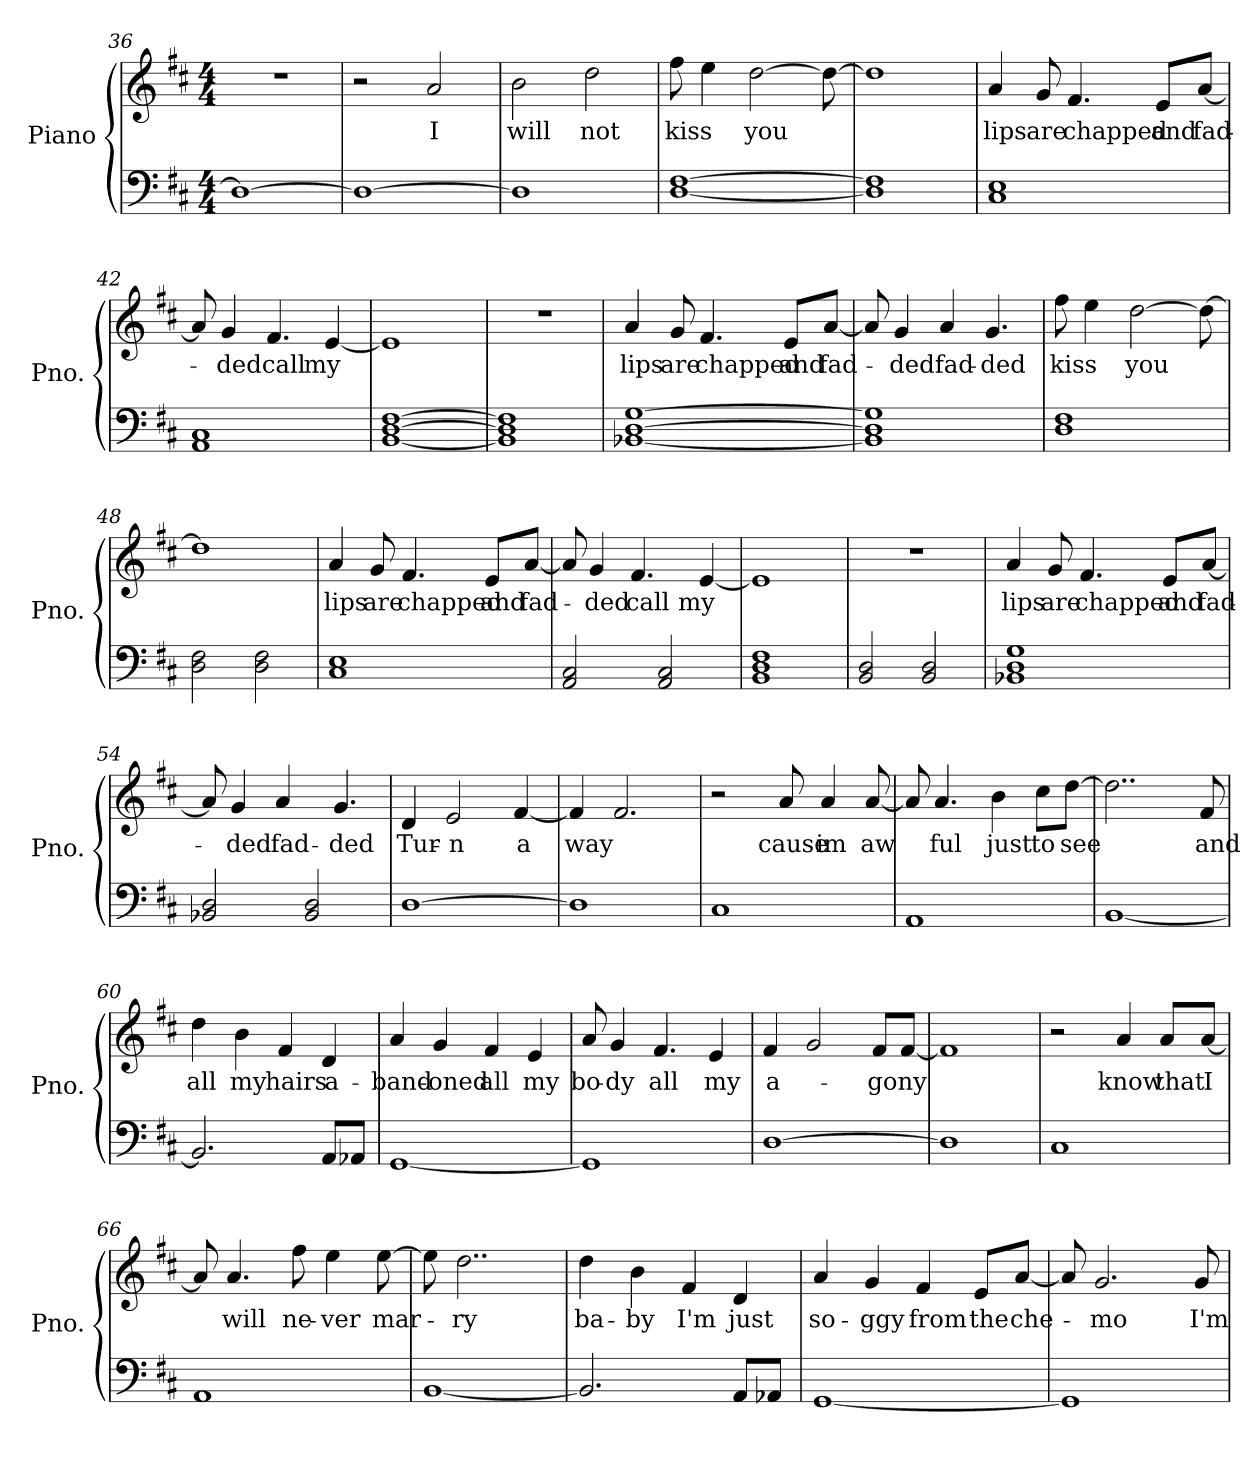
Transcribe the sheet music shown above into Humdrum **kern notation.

**kern	**kern	**text
*part1	*part1	*part1
*staff2	*staff1	*staff1
*I"Piano	*	*
*I'Pno.	*	*
*clefF4	*clefG2	*
*k[f#c#]	*k[f#c#]	*
*M4/4	*M4/4	*
=36	=36	=36
1D_	1r	.
=37	=37	=37
1D_	2r	.
.	2a/	I
!!LO:PB:g=z
=38	=38	=38
1D]	2b\	will
.	2dd\	not
=39	=39	=39
[1D [1F#	8ff#\	kiss
.	4ee\	.
.	[2dd\	you
.	8dd\_	.
=40	=40	=40
1D] 1F#]	1dd]	.
=41	=41	=41
1C# 1E	4a/	lips
.	8g/	are
.	4.f#/	chapped
.	8e/L	and
.	[8a/J	fad-
=42	=42	=42
1AA 1C#	8a/]	.
.	4g/	-ded
.	4.f#/	call
.	[4e/	my
=43	=43	=43
[1BB [1D [1F#	1e]	.
=44	=44	=44
1BB] 1D] 1F#]	1r	.
!!LO:LB:g=z
=45	=45	=45
[1BB-X [1D [1G	4a/	lips
.	8g/	are
.	4.f#/	chapped
.	8e/L	and
.	[8a/J	fad-
=46	=46	=46
1BB-] 1D] 1G]	8a/]	.
.	4g/	-ded
.	4a/	fad-
.	4.g/	-ded
=47	=47	=47
1D 1F#	8ff#\	kiss
.	4ee\	.
.	[2dd\	you
.	8dd\_	.
=48	=48	=48
2D\ 2F#\	1dd]	.
2D\ 2F#\	.	.
=49	=49	=49
1C# 1E	4a/	lips
.	8g/	are
.	4.f#/	chapped
.	8e/L	and
.	[8a/J	fad-
!!LO:LB:g=z
=50	=50	=50
2AA/ 2C#/	8a/]	.
.	4g/	-ded
.	4.f#/	call
2AA/ 2C#/	.	.
.	[4e/	my
=51	=51	=51
1BB 1D 1F#	1e]	.
=52	=52	=52
2BB/ 2D/	1r	.
2BB/ 2D/	.	.
=53	=53	=53
1BB-X 1D 1G	4a/	lips
.	8g/	are
.	4.f#/	chapped
.	8e/L	and
.	[8a/J	fad-
=54	=54	=54
2BB-X/ 2D/	8a/]	.
.	4g/	-ded
.	4a/	fad-
2BB-/ 2D/	.	.
.	4.g/	-ded
=55	=55	=55
[1D	4d/	Tur-
.	2e/	-n
.	[4f#/	a
=56	=56	=56
1D]	4f#/]	way
.	2.f#/	.
!!LO:LB:g=z
=57	=57	=57
1C#	2r	.
.	8a/	cause
.	4a/	im
.	[8a/	aw
=58	=58	=58
1AA	8a/]	.
.	4.a/	ful
.	4b\	just
.	8cc#\L	to
.	[8dd\J	see
=59	=59	=59
[1BB	2..dd\]	.
.	8f#/	and
=60	=60	=60
2.BB/]	4dd\	all
.	4b\	my
.	4f#/	hairs
8AA/L	4d/	a-
8AA-X/J	.	.
=61	=61	=61
[1GG	4a/	-band-
.	4g/	-oned
.	4f#/	all
.	4e/	my
!!LO:LB:g=z
=62	=62	=62
1GG]	8a/	bo-
.	4g/	-dy
.	4.f#/	all
.	4e/	my
=63	=63	=63
[1D	4f#/	a-
.	2g/	.
.	8f#/L	-gony
.	[8f#/J	.
=64	=64	=64
1D]	1f#]	.
=65	=65	=65
1C#	2r	.
.	4a/	know
.	8a/L	that
.	[8a/J	I
=66	=66	=66
1AA	8a/]	.
.	4.a/	will
.	8ff#\	ne-
.	4ee\	-ver
.	[8ee\	mar-
=67	=67	=67
[1BB	8ee\]	.
.	2..dd\	-ry
!!LO:PB:g=z
=68	=68	=68
2.BB/]	4dd\	ba-
.	4b\	-by
.	4f#/	I'm
8AA/L	4d/	just
8AA-X/J	.	.
=69	=69	=69
[1GG	4a/	so-
.	4g/	-ggy
.	4f#/	from
.	8e/L	the
.	[8a/J	che-
=70	=70	=70
1GG]	8a/]	.
.	2.g/	-mo
.	8g/	I'm
=	=	=
*-	*-	*-
